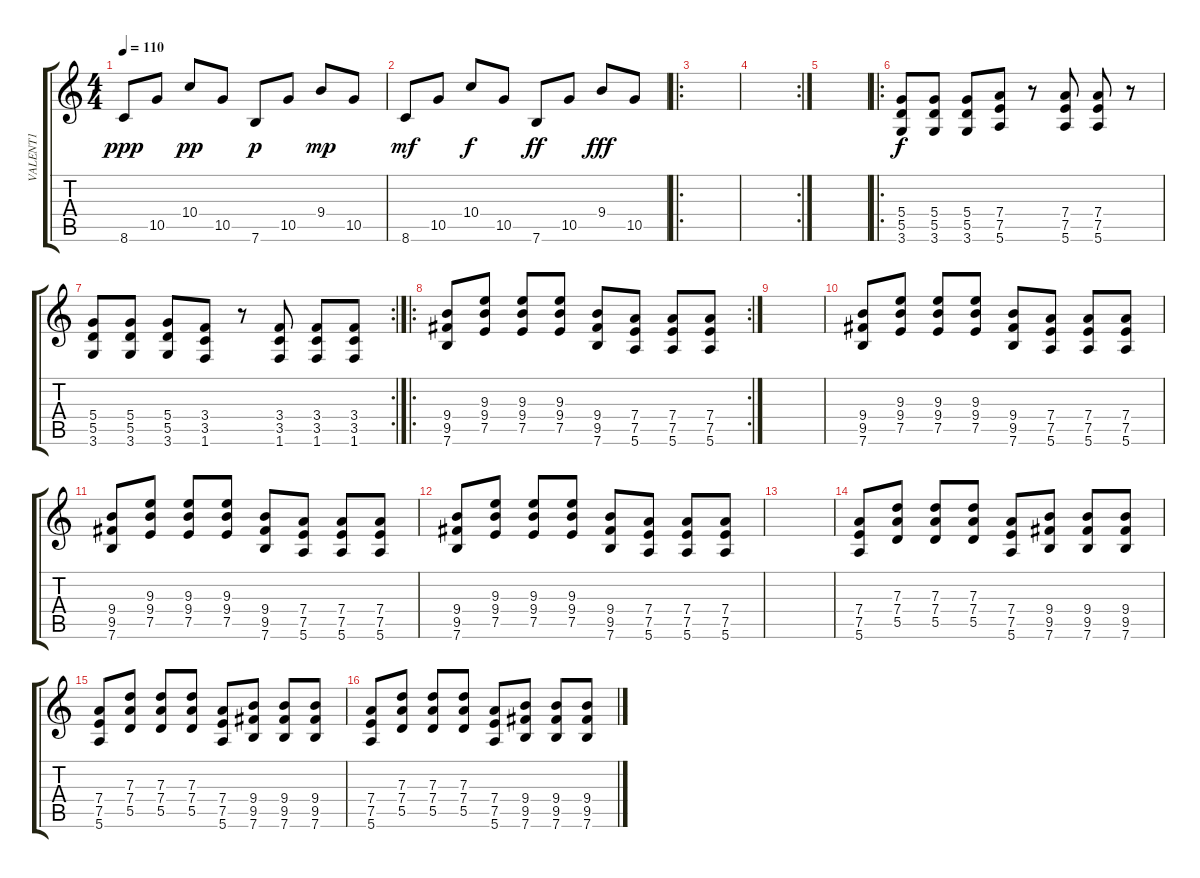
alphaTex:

\track ("VALENT1" "VALENT1") {instrument distortionguitar}
\staff {score tabs}
\tuning (E4 B3 G3 D3 A2 E2) {hide}
\ts (4 4)
\tempo 110
\clef g2
\ks c
8.6.8{dy ppp instrument distortionguitar} 10.5.8 10.4.8{dy pp} 10.5.8 7.6.8{dy p} 10.5.8 9.4.8{dy mp} 10.5.8 |
8.6.8{dy mf} 10.5.8 10.4.8{dy f} 10.5.8 7.6.8{dy ff} 10.5.8 9.4.8{dy fff} 10.5.8 |
\ro
|
\rc 2
|
|
\ro
(5.4 5.5 3.6).8{dy f} (5.4 5.5 3.6).8 (5.4 5.5 3.6).8 (7.4 7.5 5.6).8 r.8 (7.4 7.5 5.6).8 (7.4 7.5 5.6).8 r.8 |
\rc 2
(5.4 5.5 3.6).8 (5.4 5.5 3.6).8 (5.4 5.5 3.6).8 (3.4 3.5 1.6).8 r.8 (3.4 3.5 1.6).8 (3.4 3.5 1.6).8 (3.4 3.5 1.6).8 |
\ro
\rc 2
(9.4 9.5 7.6).8 (9.3 9.4 7.5).8 (9.3 9.4 7.5).8 (9.3 9.4 7.5).8 (9.4 9.5 7.6).8 (7.4 7.5 5.6).8 (7.4 7.5 5.6).8 (7.4 7.5 5.6).8 |
|
(9.4 9.5 7.6).8 (9.3 9.4 7.5).8 (9.3 9.4 7.5).8 (9.3 9.4 7.5).8 (9.4 9.5 7.6).8 (7.4 7.5 5.6).8 (7.4 7.5 5.6).8 (7.4 7.5 5.6).8 |
(9.4 9.5 7.6).8 (9.3 9.4 7.5).8 (9.3 9.4 7.5).8 (9.3 9.4 7.5).8 (9.4 9.5 7.6).8 (7.4 7.5 5.6).8 (7.4 7.5 5.6).8 (7.4 7.5 5.6).8 |
(9.4 9.5 7.6).8 (9.3 9.4 7.5).8 (9.3 9.4 7.5).8 (9.3 9.4 7.5).8 (9.4 9.5 7.6).8 (7.4 7.5 5.6).8 (7.4 7.5 5.6).8 (7.4 7.5 5.6).8 |
|
(7.4 7.5 5.6).8 (7.3 7.4 5.5).8 (7.3 7.4 5.5).8 (7.3 7.4 5.5).8 (7.4 7.5 5.6).8 (9.4 9.5 7.6).8 (9.4 9.5 7.6).8 (9.4 9.5 7.6).8 |
(7.4 7.5 5.6).8 (7.3 7.4 5.5).8 (7.3 7.4 5.5).8 (7.3 7.4 5.5).8 (7.4 7.5 5.6).8 (9.4 9.5 7.6).8 (9.4 9.5 7.6).8 (9.4 9.5 7.6).8 |
(7.4 7.5 5.6).8 (7.3 7.4 5.5).8 (7.3 7.4 5.5).8 (7.3 7.4 5.5).8 (7.4 7.5 5.6).8 (9.4 9.5 7.6).8 (9.4 9.5 7.6).8 (9.4 9.5 7.6).8
